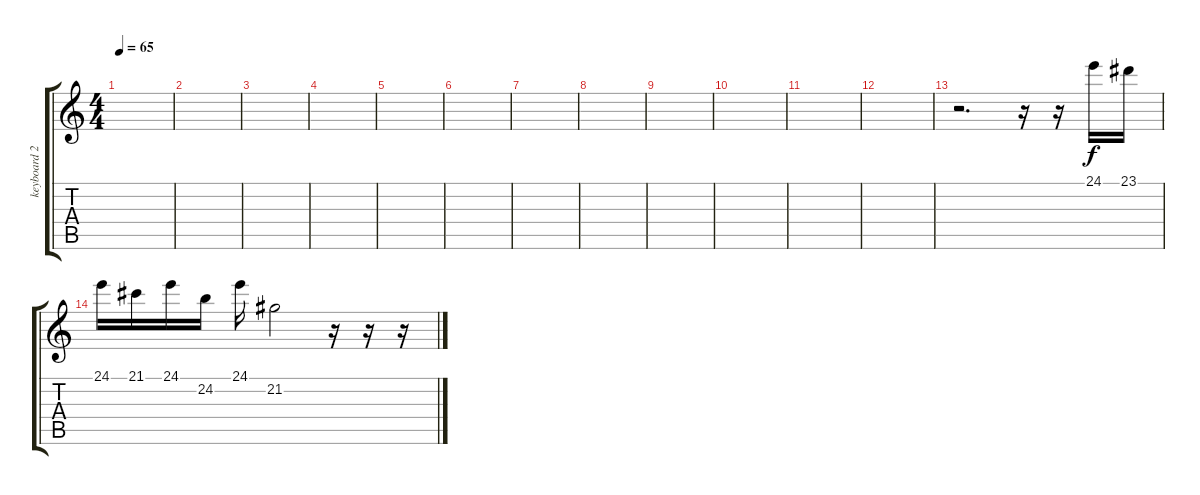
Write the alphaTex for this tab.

\track ("keyboard 2" "keyboard 2") {instrument vibraphone}
\staff {score tabs}
\tuning (E4 B3 G3 D3 A2 E2) {hide}
\ts (4 4)
\tempo 65
\clef g2
\ks c
|
|
|
|
|
|
|
|
|
|
|
|
r.2{d} r.16 r.16{volume 11 instrument stringensemble1} 24.1.16 23.1.16 |
24.1.16 21.1.16 24.1.16 24.2.16 24.1.16 21.2.2 r.16 r.16 r.16
